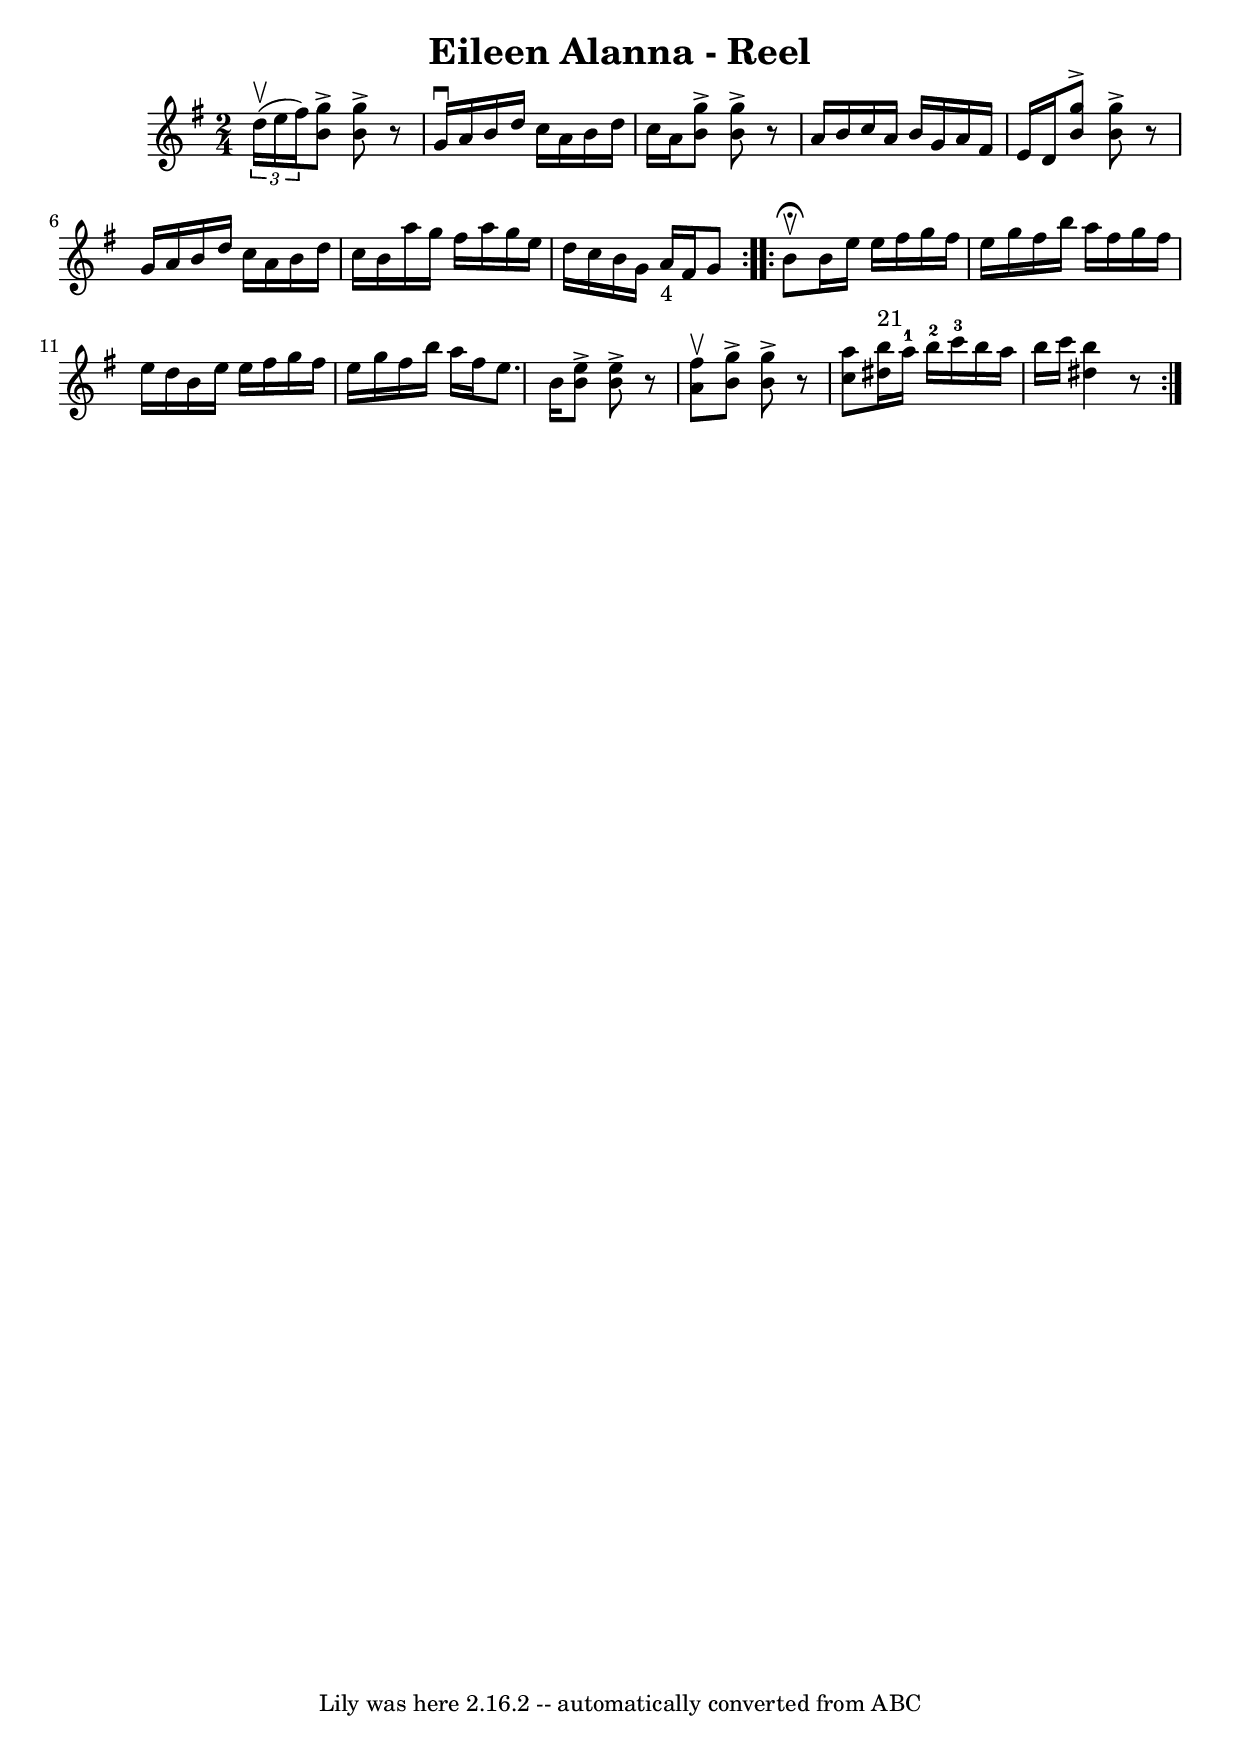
\version "2.16.2"
\include "Mammoth.ily"
\header {
  %% book = "Ryan's Mammoth Collection"
  crossRefNumber = "1"
  footnotes = "\\\\157"
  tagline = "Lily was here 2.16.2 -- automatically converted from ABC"
  title = "Eileen Alanna - Reel"

}
voicedefault =  {



  \repeat volta 2 {

    \time 2/4 
    \key g \major
    \times 2/3 { d''16^\upbow(e''16 fis''16) 

	       } |
    << b'8^\accent g''8   >> << b'8^\accent g''8   >>   r8 
    g'16^\downbow a'16    |
    b'16 d''16 c''16 a'16 b'16    
    d''16 c''16 a'16    |
    << b'8^\accent g''8   >> << b'8 
				^\accent g''8   >>   r8 a'16 b'16    |
    c''16 a'16 b'16    
    g'16 a'16 fis'16 e'16 d'16    |
    << b'8^\accent g''8 
     >> << b'8^\accent g''8   >>   r8 g'16 a'16    |
    b'16    
    d''16 c''16 a'16 b'16 d''16 c''16 b'16    |
    a''16    
    g''16 fis''16 a''16 g''16 e''16 d''16 c''16    |
    
    b'16 g'16 a'16_"4" fis'16 g'8    
  } 
  \repeat volta 2 {
    b'8^\fermata^\upbow |
    b'16 e''16 e''16 fis''16 g''16    
    fis''16 e''16 g''16    |
    fis''16 b''16 a''16 fis''16    
    g''16 fis''16 e''16 d''16    |
    b'16 e''16 e''16    
    fis''16 g''16 fis''16 e''16 g''16    |
    fis''16 b''16    
    a''16 fis''16 e''8. b'16    |
    << b'8^\accent e''8   >> 
    << b'8^\accent e''8   >>   r8   << a'8^\upbow fis''8   >>   |
    
    << b'8^\accent g''8   >> << b'8^\accent g''8   >>   r8 << c''8    
							      a''8   >>   |
    << dis''16^"21" b''16   >> a''16-1 b''16 
    -2 c'''16-3 b''16 a''16 b''16 c'''16    |
    << dis''4  
       b''4   >>   r8     
  }   

}

\score{
  <<

    \context Staff="default"
    {
      \voicedefault 
      
    }

  >>
  \layout {
    
  }
  \midi {
  }

}
